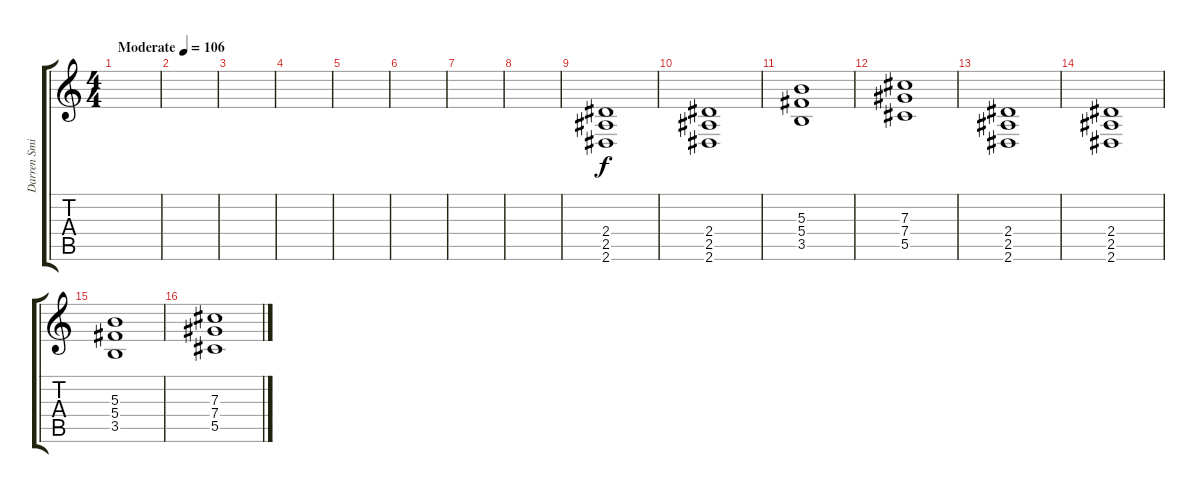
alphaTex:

\track ("Darren Smith" "Darren Smi") {instrument distortionguitar}
\staff {score tabs}
\tuning (Eb4 Bb3 Gb3 Db3 Ab2 Db2) {hide}
\ts (4 4)
\tempo (106 "Moderate")
\clef g2
\ks c
|
|
|
|
|
|
|
|
(2.4 2.5 2.6).1 |
(2.4 2.5 2.6).1 |
(5.3 5.4 3.5).1 |
(7.3 7.4 5.5).1 |
(2.4 2.5 2.6).1 |
(2.4 2.5 2.6).1 |
(5.3 5.4 3.5).1 |
(7.3 7.4 5.5).1
